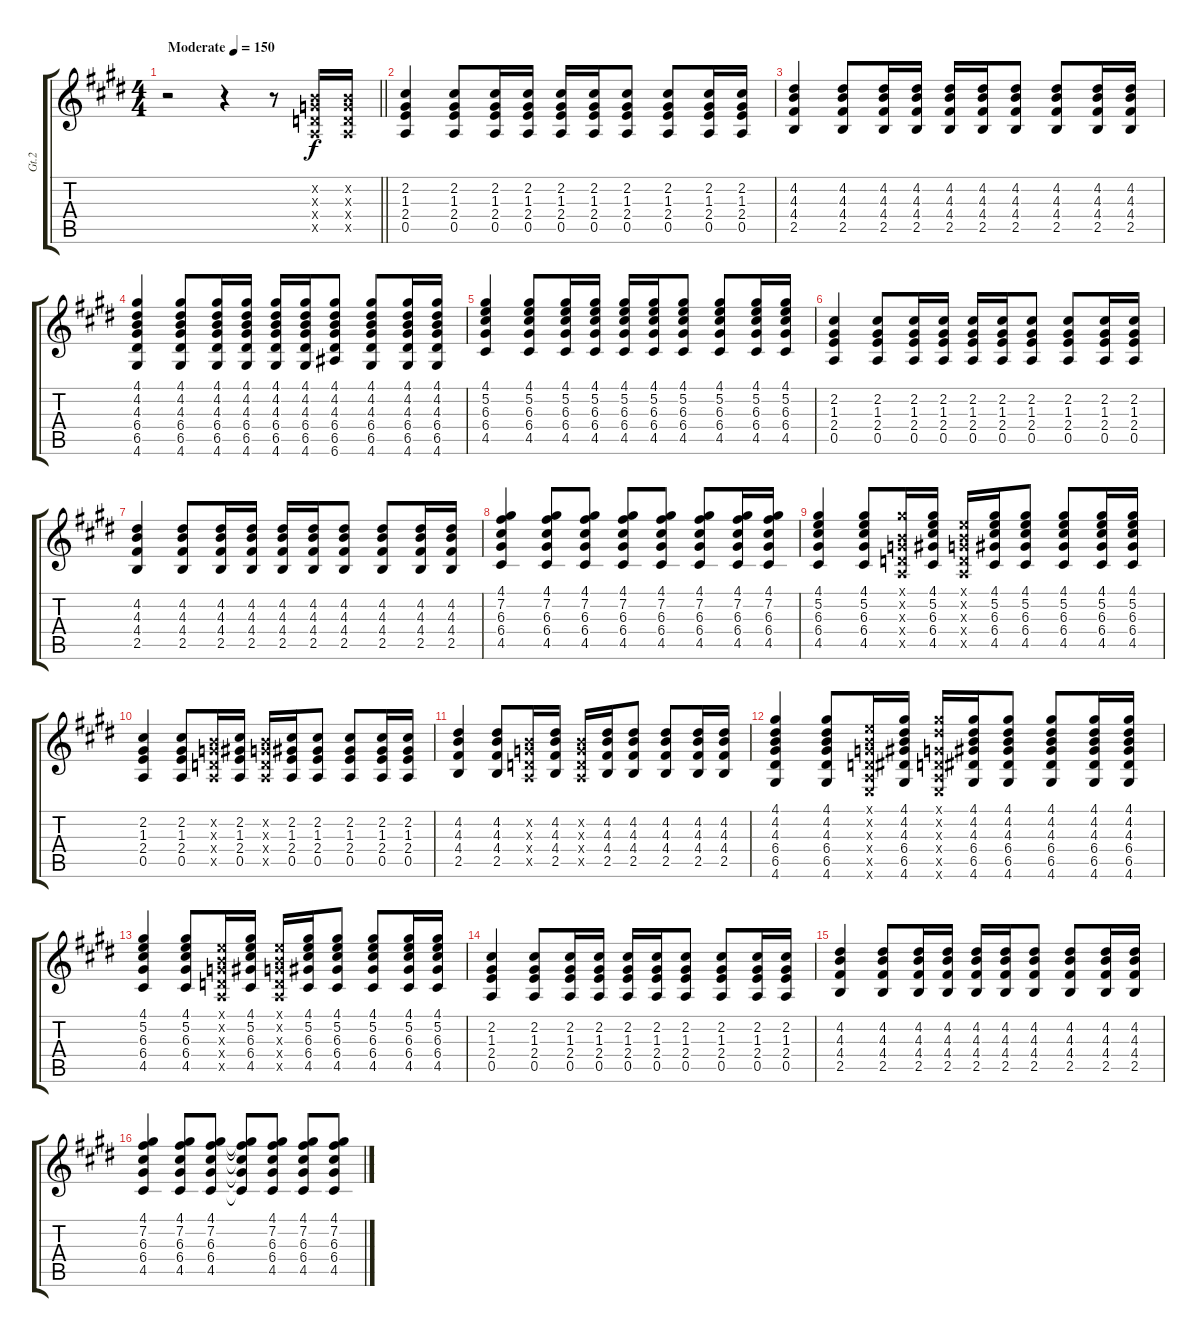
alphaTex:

\track ("Gt.2" "Gt.2") {instrument distortionguitar}
\staff {score tabs}
\tuning (E4 B3 G3 D3 A2 E2) {hide}
\ts (4 4)
\tempo (150 "Moderate")
\clef g2
\barLineRight lightlight
\ks e
r.2{dy f instrument distortionguitar} r.4 r.8 (0.2{x} 0.3{x} 0.4{x} 0.5{x}).16 (0.2{x} 0.3{x} 0.4{x} 0.5{x}).16 |
\section ("" "")
(2.2 1.3 2.4 0.5).4 (2.2 1.3 2.4 0.5).8 (2.2 1.3 2.4 0.5).16 (2.2 1.3 2.4 0.5).16 (2.2 1.3 2.4 0.5).16 (2.2 1.3 2.4 0.5).16 (2.2 1.3 2.4 0.5).8 (2.2 1.3 2.4 0.5).8 (2.2 1.3 2.4 0.5).16 (2.2 1.3 2.4 0.5).16 |
(4.2 4.3 4.4 2.5).4 (4.2 4.3 4.4 2.5).8 (4.2 4.3 4.4 2.5).16 (4.2 4.3 4.4 2.5).16 (4.2 4.3 4.4 2.5).16 (4.2 4.3 4.4 2.5).16 (4.2 4.3 4.4 2.5).8 (4.2 4.3 4.4 2.5).8 (4.2 4.3 4.4 2.5).16 (4.2 4.3 4.4 2.5).16 |
(4.1 4.2 4.3 6.4 6.5 4.6).4 (4.1 4.2 4.3 6.4 6.5 4.6).8 (4.1 4.2 4.3 6.4 6.5 4.6).16 (4.1 4.2 4.3 6.4 6.5 4.6).16 (4.1 4.2 4.3 6.4 6.5 4.6).16 (4.1 4.2 4.3 6.4 6.5 4.6).16 (4.1 4.2 4.3 6.4 6.5 6.6).8 (4.1 4.2 4.3 6.4 6.5 4.6).8 (4.1 4.2 4.3 6.4 6.5 4.6).16 (4.1 4.2 4.3 6.4 6.5 4.6).16 |
(4.1 5.2 6.3 6.4 4.5).4 (4.1 5.2 6.3 6.4 4.5).8 (4.1 5.2 6.3 6.4 4.5).16 (4.1 5.2 6.3 6.4 4.5).16 (4.1 5.2 6.3 6.4 4.5).16 (4.1 5.2 6.3 6.4 4.5).16 (4.1 5.2 6.3 6.4 4.5).8 (4.1 5.2 6.3 6.4 4.5).8 (4.1 5.2 6.3 6.4 4.5).16 (4.1 5.2 6.3 6.4 4.5).16 |
(2.2 1.3 2.4 0.5).4 (2.2 1.3 2.4 0.5).8 (2.2 1.3 2.4 0.5).16 (2.2 1.3 2.4 0.5).16 (2.2 1.3 2.4 0.5).16 (2.2 1.3 2.4 0.5).16 (2.2 1.3 2.4 0.5).8 (2.2 1.3 2.4 0.5).8 (2.2 1.3 2.4 0.5).16 (2.2 1.3 2.4 0.5).16 |
(4.2 4.3 4.4 2.5).4 (4.2 4.3 4.4 2.5).8 (4.2 4.3 4.4 2.5).16 (4.2 4.3 4.4 2.5).16 (4.2 4.3 4.4 2.5).16 (4.2 4.3 4.4 2.5).16 (4.2 4.3 4.4 2.5).8 (4.2 4.3 4.4 2.5).8 (4.2 4.3 4.4 2.5).16 (4.2 4.3 4.4 2.5).16 |
(4.1 7.2 6.3 6.4 4.5).4 (4.1 7.2 6.3 6.4 4.5).8 (4.1 7.2 6.3 6.4 4.5).8 (4.1 7.2 6.3 6.4 4.5).8 (4.1 7.2 6.3 6.4 4.5).8 (4.1 7.2 6.3 6.4 4.5).8 (4.1 7.2 6.3 6.4 4.5).16 (4.1 7.2 6.3 6.4 4.5).16 |
(4.1 5.2 6.3 6.4 4.5).4 (4.1 5.2 6.3 6.4 4.5).8{txt ""} (4.1{x} 0.2{x} 0.3{x} 0.4{x} 0.5{x}).16 (4.1 5.2 6.3 6.4 4.5).16 (0.1{x} 0.2{x} 0.3{x} 0.4{x} 0.5{x}).16 (4.1 5.2 6.3 6.4 4.5).16 (4.1 5.2 6.3 6.4 4.5).8 (4.1 5.2 6.3 6.4 4.5).8 (4.1 5.2 6.3 6.4 4.5).16 (4.1 5.2 6.3 6.4 4.5).16 |
(2.2 1.3 2.4 0.5).4 (2.2 1.3 2.4 0.5).8 (0.2{x} 0.3{x} 0.4{x} 0.5{x}).16 (2.2 1.3 2.4 0.5).16 (0.2{x} 0.3{x} 0.4{x} 0.5{x}).16 (2.2 1.3 2.4 0.5).16 (2.2 1.3 2.4 0.5).8 (2.2 1.3 2.4 0.5).8 (2.2 1.3 2.4 0.5).16 (2.2 1.3 2.4 0.5).16 |
(4.2 4.3 4.4 2.5).4 (4.2 4.3 4.4 2.5).8 (0.2{x} 0.3{x} 0.4{x} 0.5{x}).16 (4.2 4.3 4.4 2.5).16 (0.2{x} 0.3{x} 0.4{x} 0.5{x}).16 (4.2 4.3 4.4 2.5).16 (4.2 4.3 4.4 2.5).8 (4.2 4.3 4.4 2.5).8 (4.2 4.3 4.4 2.5).16 (4.2 4.3 4.4 2.5).16 |
(4.1 4.2 4.3 6.4 6.5 4.6).4 (4.1 4.2 4.3 6.4 6.5 4.6).8 (0.1{x} 0.2{x} 0.3{x} 0.4{x} 0.5{x} 0.6{x}).16 (4.1 4.2 4.3 6.4 6.5 4.6).16 (4.1{x} 4.2{x} 0.3{x} 0.4{x} 0.5{x} 0.6{x}).16 (4.1 4.2 4.3 6.4 6.5 4.6).16 (4.1 4.2 4.3 6.4 6.5 4.6).8 (4.1 4.2 4.3 6.4 6.5 4.6).8 (4.1 4.2 4.3 6.4 6.5 4.6).16 (4.1 4.2 4.3 6.4 6.5 4.6).16 |
(4.1 5.2 6.3 6.4 4.5).4 (4.1 5.2 6.3 6.4 4.5).8 (0.1{x} 0.2{x} 0.3{x} 0.4{x} 0.5{x}).16 (4.1 5.2 6.3 6.4 4.5).16 (0.1{x} 0.2{x} 0.3{x} 0.4{x} 0.5{x}).16 (4.1 5.2 6.3 6.4 4.5).16 (4.1 5.2 6.3 6.4 4.5).8 (4.1 5.2 6.3 6.4 4.5).8 (4.1 5.2 6.3 6.4 4.5).16 (4.1 5.2 6.3 6.4 4.5).16 |
(2.2 1.3 2.4 0.5).4 (2.2 1.3 2.4 0.5).8 (2.2 1.3 2.4 0.5).16 (2.2 1.3 2.4 0.5).16 (2.2 1.3 2.4 0.5).16 (2.2 1.3 2.4 0.5).16 (2.2 1.3 2.4 0.5).8 (2.2 1.3 2.4 0.5).8 (2.2 1.3 2.4 0.5).16 (2.2 1.3 2.4 0.5).16 |
(4.2 4.3 4.4 2.5).4 (4.2 4.3 4.4 2.5).8 (4.2 4.3 4.4 2.5).16 (4.2 4.3 4.4 2.5).16 (4.2 4.3 4.4 2.5).16 (4.2 4.3 4.4 2.5).16 (4.2 4.3 4.4 2.5).8 (4.2 4.3 4.4 2.5).8 (4.2 4.3 4.4 2.5).16 (4.2 4.3 4.4 2.5).16 |
(4.1 7.2 6.3 6.4 4.5).4 (4.1 7.2 6.3 6.4 4.5).8 (4.1 7.2 6.3 6.4 4.5).8 (4.1{t} 7.2{t} 6.3{t} 6.4{t} 4.5{t}).8 (4.1 7.2 6.3 6.4 4.5).8 (4.1 7.2 6.3 6.4 4.5).8 (4.1 7.2 6.3 6.4 4.5).8
